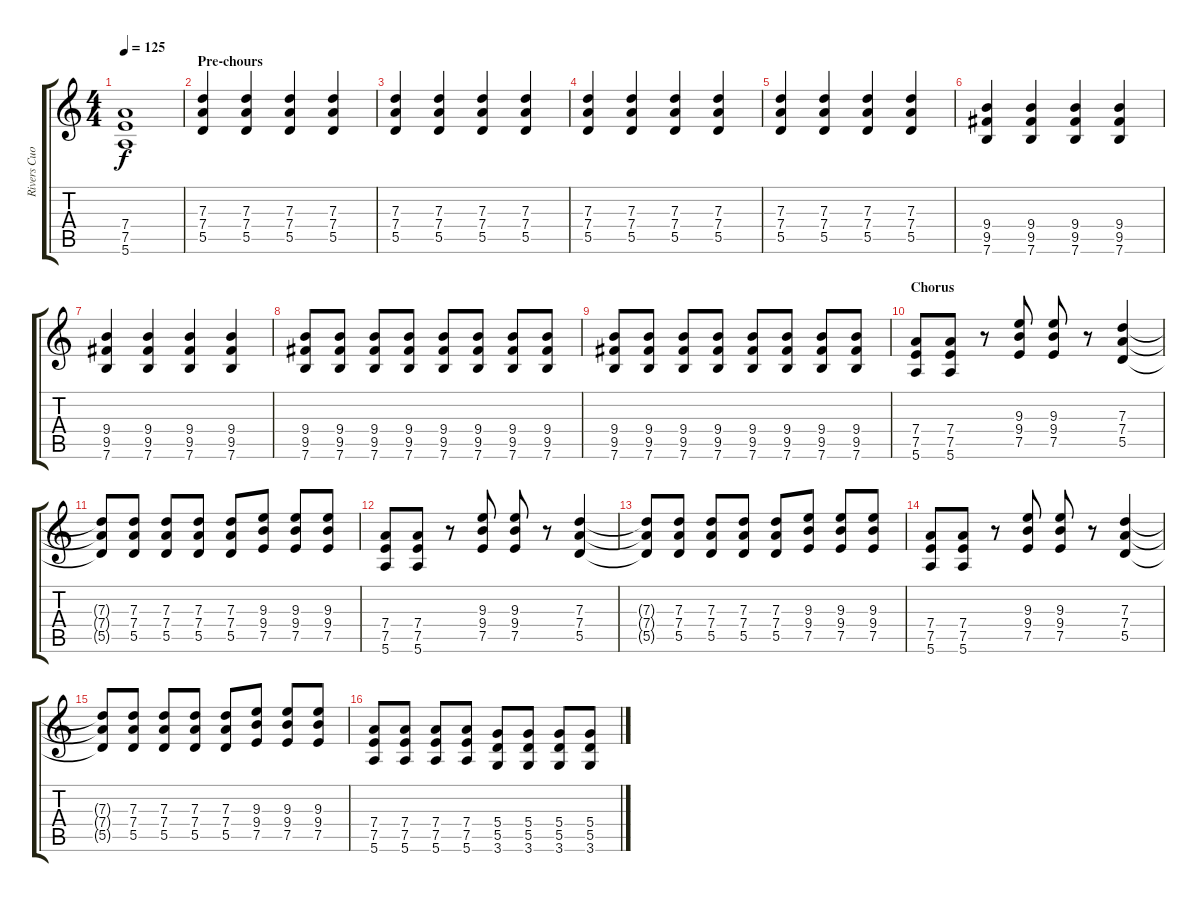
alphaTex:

\track ("Rivers Cuomo-Rhythm Guitar" "Rivers Cuo") {instrument overdrivenguitar}
\staff {score tabs}
\tuning (E4 B3 G3 D3 A2 E2) {hide}
\ts (4 4)
\tempo 125
\clef g2
\ks c
(7.4{t} 7.5{t} 5.6{t}).1{dy f} |
\section ("" "Pre-chours")
(7.3 7.4 5.5).4 (7.3 7.4 5.5).4 (7.3 7.4 5.5).4 (7.3 7.4 5.5).4 |
(7.3 7.4 5.5).4 (7.3 7.4 5.5).4 (7.3 7.4 5.5).4 (7.3 7.4 5.5).4 |
(7.3 7.4 5.5).4 (7.3 7.4 5.5).4 (7.3 7.4 5.5).4 (7.3 7.4 5.5).4 |
(7.3 7.4 5.5).4 (7.3 7.4 5.5).4 (7.3 7.4 5.5).4 (7.3 7.4 5.5).4 |
(9.4 9.5 7.6).4 (9.4 9.5 7.6).4 (9.4 9.5 7.6).4 (9.4 9.5 7.6).4 |
(9.4 9.5 7.6).4 (9.4 9.5 7.6).4 (9.4 9.5 7.6).4 (9.4 9.5 7.6).4 |
(9.4 9.5 7.6).8 (9.4 9.5 7.6).8 (9.4 9.5 7.6).8 (9.4 9.5 7.6).8 (9.4 9.5 7.6).8 (9.4 9.5 7.6).8 (9.4 9.5 7.6).8 (9.4 9.5 7.6).8 |
(9.4 9.5 7.6).8 (9.4 9.5 7.6).8 (9.4 9.5 7.6).8 (9.4 9.5 7.6).8 (9.4 9.5 7.6).8 (9.4 9.5 7.6).8 (9.4 9.5 7.6).8 (9.4 9.5 7.6).8 |
\section ("" "Chorus")
(7.4 7.5 5.6).8 (7.4 7.5 5.6).8 r.8 (9.3 9.4 7.5).8 (9.3 9.4 7.5).8 r.8 (7.3 7.4 5.5).4 |
(7.3{t} 7.4{t} 5.5{t}).8 (7.3 7.4 5.5).8 (7.3 7.4 5.5).8 (7.3 7.4 5.5).8 (7.3 7.4 5.5).8 (9.3 9.4 7.5).8 (9.3 9.4 7.5).8 (9.3 9.4 7.5).8 |
(7.4 7.5 5.6).8 (7.4 7.5 5.6).8 r.8 (9.3 9.4 7.5).8 (9.3 9.4 7.5).8 r.8 (7.3 7.4 5.5).4 |
(7.3{t} 7.4{t} 5.5{t}).8 (7.3 7.4 5.5).8 (7.3 7.4 5.5).8 (7.3 7.4 5.5).8 (7.3 7.4 5.5).8 (9.3 9.4 7.5).8 (9.3 9.4 7.5).8 (9.3 9.4 7.5).8 |
(7.4 7.5 5.6).8 (7.4 7.5 5.6).8 r.8 (9.3 9.4 7.5).8 (9.3 9.4 7.5).8 r.8 (7.3 7.4 5.5).4 |
(7.3{t} 7.4{t} 5.5{t}).8 (7.3 7.4 5.5).8 (7.3 7.4 5.5).8 (7.3 7.4 5.5).8 (7.3 7.4 5.5).8 (9.3 9.4 7.5).8 (9.3 9.4 7.5).8 (9.3 9.4 7.5).8 |
(7.4 7.5 5.6).8 (7.4 7.5 5.6).8 (7.4 7.5 5.6).8 (7.4 7.5 5.6).8 (5.4 5.5 3.6).8 (5.4 5.5 3.6).8 (5.4 5.5 3.6).8 (5.4 5.5 3.6).8
